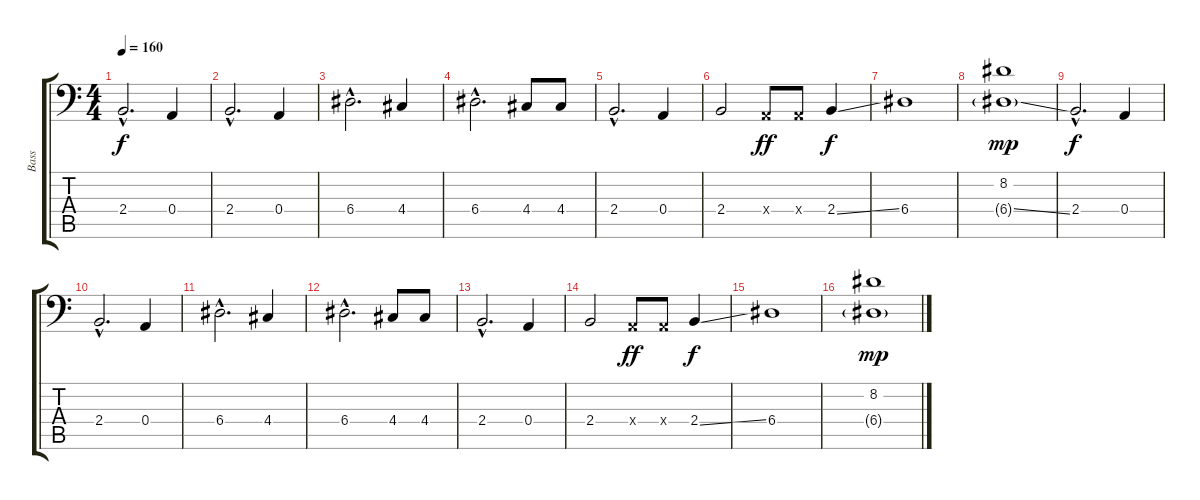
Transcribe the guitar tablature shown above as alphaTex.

\track ("Bass" "Bass") {instrument electricbassfinger}
\staff {score tabs}
\tuning (C3 G2 D2 A1 E1 B0) {hide}
\ts (4 4)
\tempo 160
\clef f4
\ks c
2.4{hac}.2{d dy f} 0.4.4 |
2.4{hac}.2{d} 0.4.4 |
6.4{hac}.2{d} 4.4.4 |
6.4{hac}.2{d} 4.4.8 4.4.8 |
2.4{hac}.2{d} 0.4.4 |
2.4.2 0.4{x}.8{dy ff} 0.4{x}.8 2.4{ss}.4{dy f} |
6.4.1 |
(8.2 6.4{ss g}).1{dy mp} |
2.4{hac}.2{d dy f} 0.4.4 |
2.4{hac}.2{d} 0.4.4 |
6.4{hac}.2{d} 4.4.4 |
6.4{hac}.2{d} 4.4.8 4.4.8 |
2.4{hac}.2{d} 0.4.4 |
2.4.2 0.4{x}.8{dy ff} 0.4{x}.8 2.4{ss}.4{dy f} |
6.4.1 |
(8.2 6.4{ss g}).1{dy mp}
